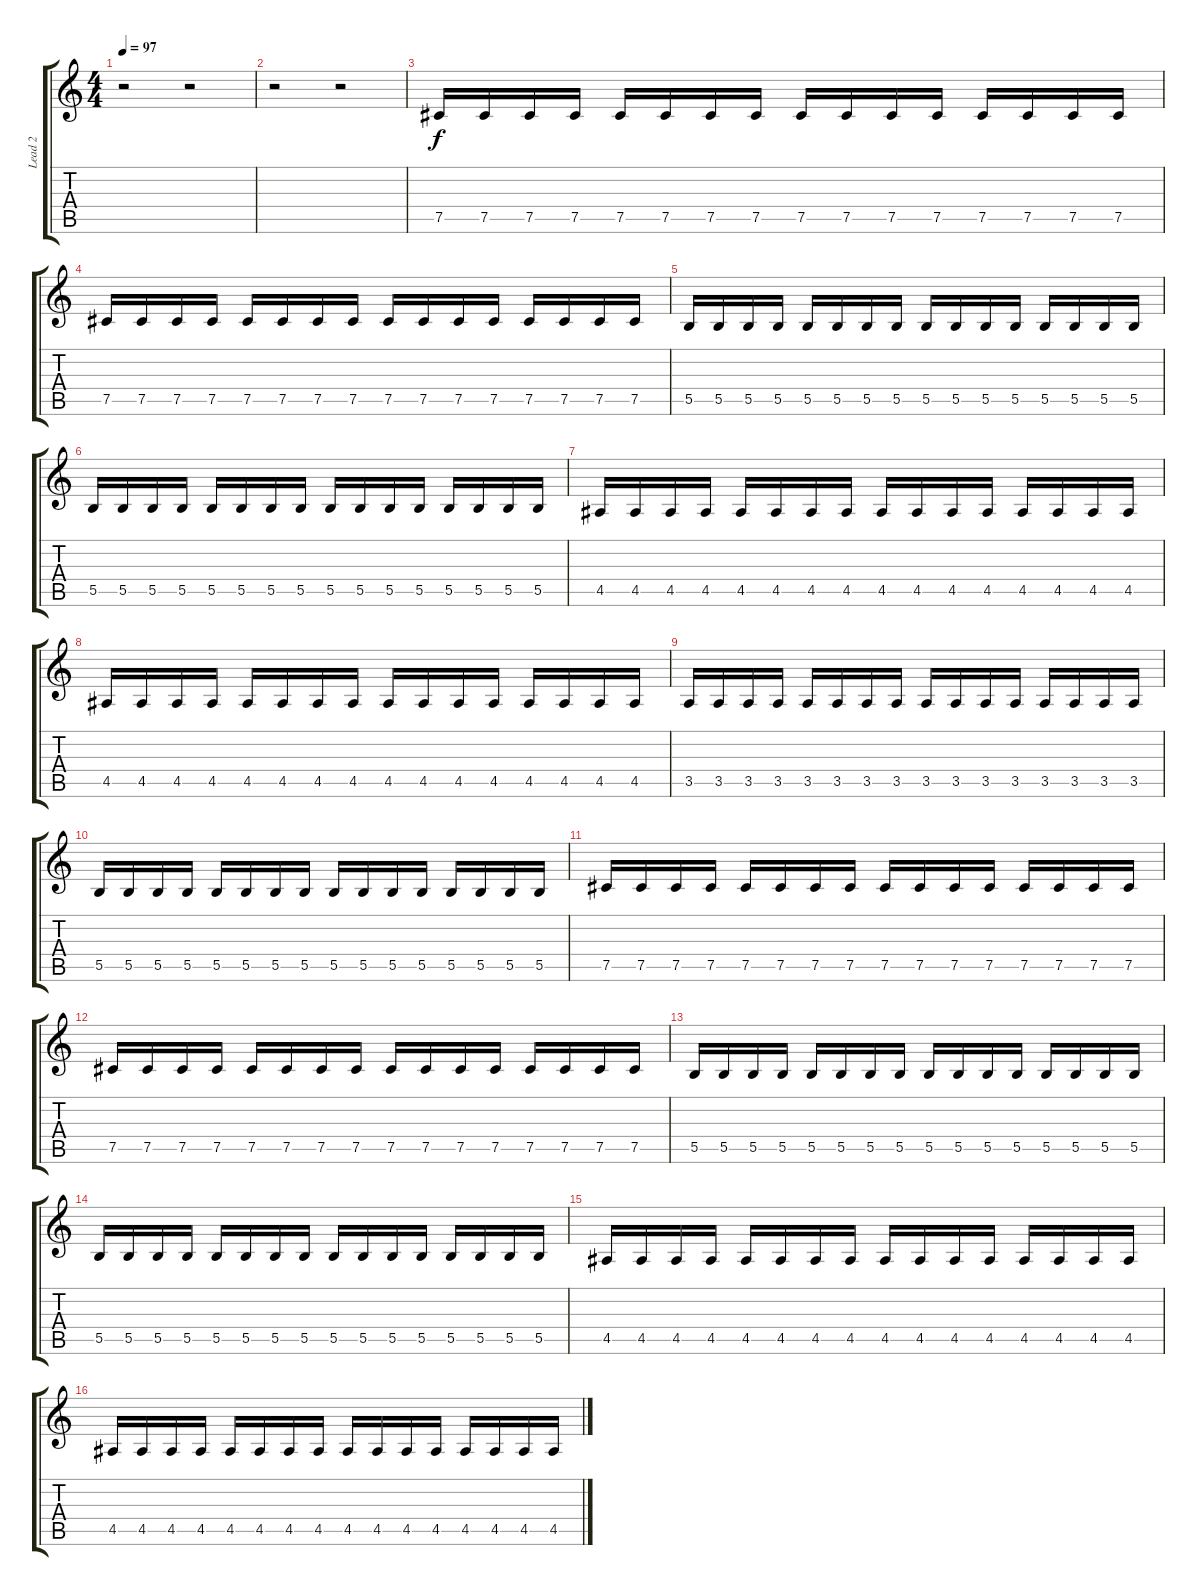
\track ("Lead 2" "Lead 2") {instrument distortionguitar}
\staff {score tabs}
\tuning (Db4 Ab3 E3 B2 Gb2 B1) {hide}
\ts (4 4)
\tempo 97
\clef g2
\ks c
r.2{dy f} r.2 |
r.2 r.2 |
7.5.16 7.5.16 7.5.16 7.5.16 7.5.16 7.5.16 7.5.16 7.5.16 7.5.16 7.5.16 7.5.16 7.5.16 7.5.16 7.5.16 7.5.16 7.5.16 |
7.5.16 7.5.16 7.5.16 7.5.16 7.5.16 7.5.16 7.5.16 7.5.16 7.5.16 7.5.16 7.5.16 7.5.16 7.5.16 7.5.16 7.5.16 7.5.16 |
5.5.16 5.5.16 5.5.16 5.5.16 5.5.16 5.5.16 5.5.16 5.5.16 5.5.16 5.5.16 5.5.16 5.5.16 5.5.16 5.5.16 5.5.16 5.5.16 |
5.5.16 5.5.16 5.5.16 5.5.16 5.5.16 5.5.16 5.5.16 5.5.16 5.5.16 5.5.16 5.5.16 5.5.16 5.5.16 5.5.16 5.5.16 5.5.16 |
4.5.16 4.5.16 4.5.16 4.5.16 4.5.16 4.5.16 4.5.16 4.5.16 4.5.16 4.5.16 4.5.16 4.5.16 4.5.16 4.5.16 4.5.16 4.5.16 |
4.5.16 4.5.16 4.5.16 4.5.16 4.5.16 4.5.16 4.5.16 4.5.16 4.5.16 4.5.16 4.5.16 4.5.16 4.5.16 4.5.16 4.5.16 4.5.16 |
3.5.16 3.5.16 3.5.16 3.5.16 3.5.16 3.5.16 3.5.16 3.5.16 3.5.16 3.5.16 3.5.16 3.5.16 3.5.16 3.5.16 3.5.16 3.5.16 |
\section ("" "")
5.5.16 5.5.16 5.5.16 5.5.16 5.5.16 5.5.16 5.5.16 5.5.16 5.5.16 5.5.16 5.5.16 5.5.16 5.5.16 5.5.16 5.5.16 5.5.16 |
7.5.16 7.5.16 7.5.16 7.5.16 7.5.16 7.5.16 7.5.16 7.5.16 7.5.16 7.5.16 7.5.16 7.5.16 7.5.16 7.5.16 7.5.16 7.5.16 |
7.5.16 7.5.16 7.5.16 7.5.16 7.5.16 7.5.16 7.5.16 7.5.16 7.5.16 7.5.16 7.5.16 7.5.16 7.5.16 7.5.16 7.5.16 7.5.16 |
5.5.16 5.5.16 5.5.16 5.5.16 5.5.16 5.5.16 5.5.16 5.5.16 5.5.16 5.5.16 5.5.16 5.5.16 5.5.16 5.5.16 5.5.16 5.5.16 |
5.5.16 5.5.16 5.5.16 5.5.16 5.5.16 5.5.16 5.5.16 5.5.16 5.5.16 5.5.16 5.5.16 5.5.16 5.5.16 5.5.16 5.5.16 5.5.16 |
4.5.16 4.5.16 4.5.16 4.5.16 4.5.16 4.5.16 4.5.16 4.5.16 4.5.16 4.5.16 4.5.16 4.5.16 4.5.16 4.5.16 4.5.16 4.5.16 |
4.5.16 4.5.16 4.5.16 4.5.16 4.5.16 4.5.16 4.5.16 4.5.16 4.5.16 4.5.16 4.5.16 4.5.16 4.5.16 4.5.16 4.5.16 4.5.16
